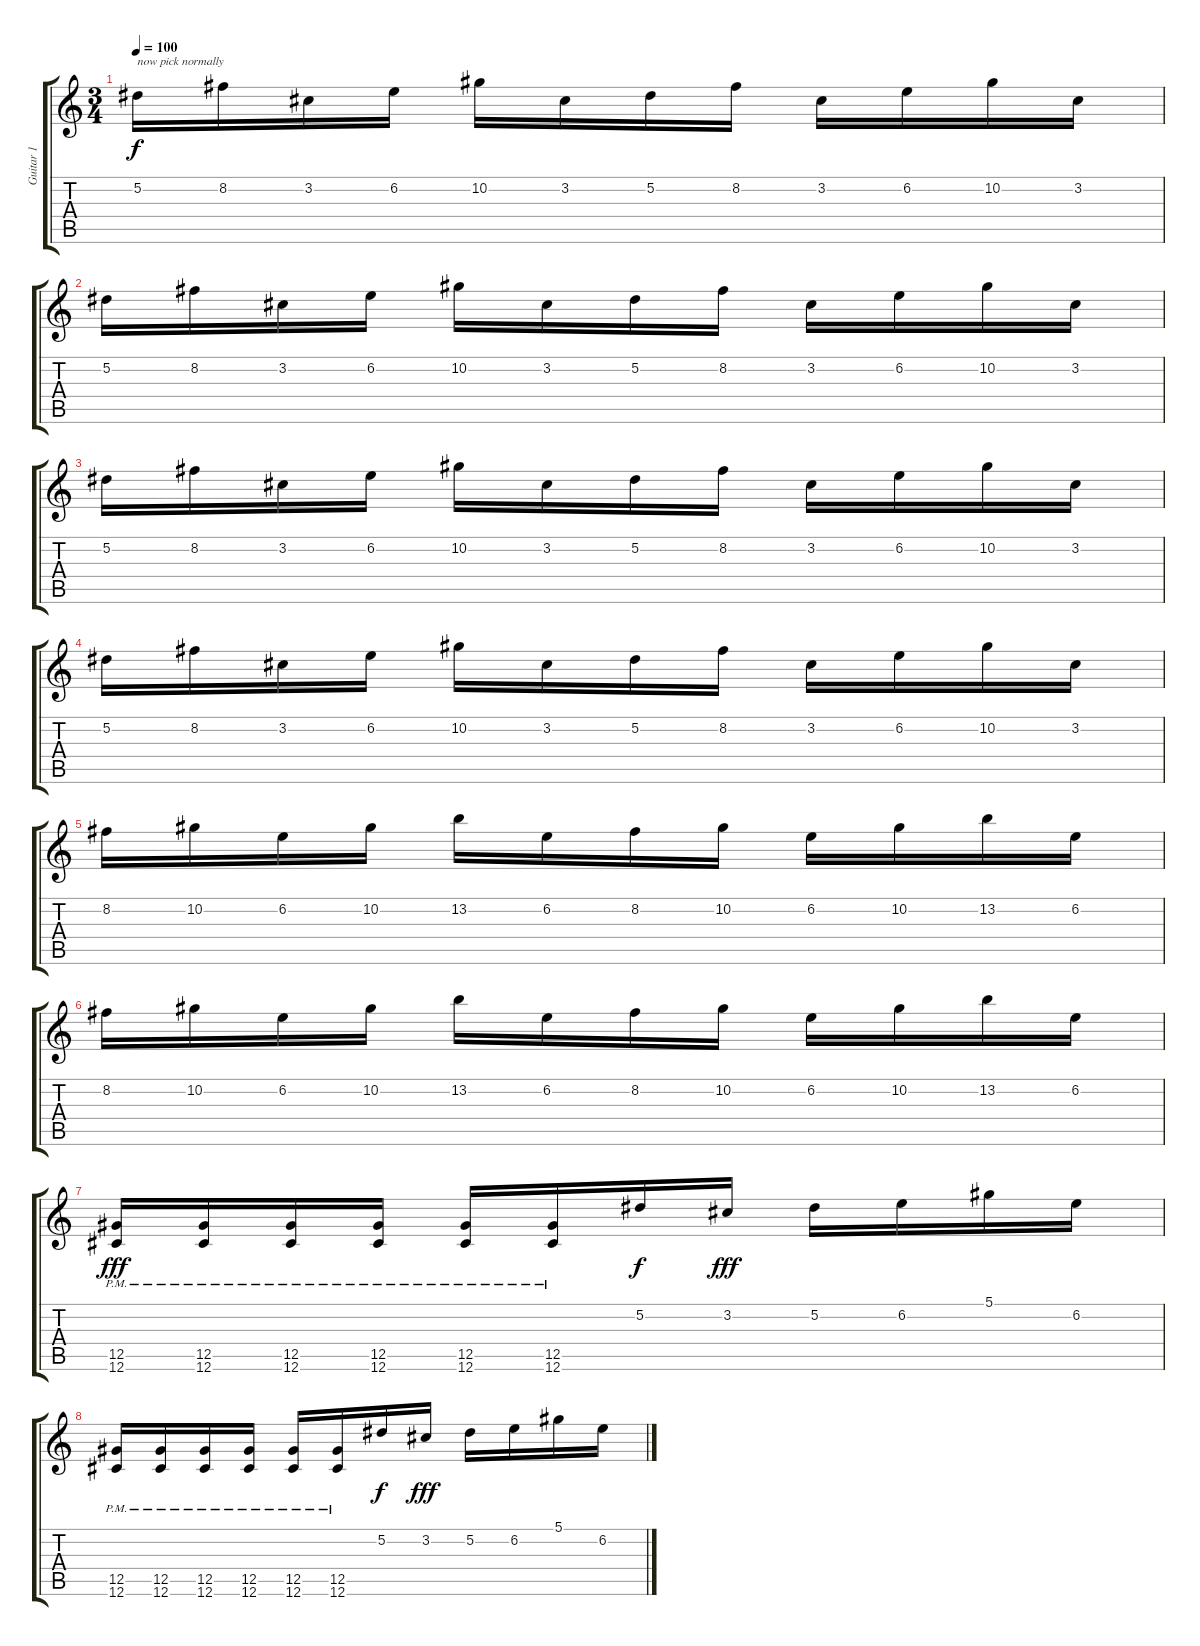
\track ("Guitar 1" "Guitar 1") {instrument distortionguitar}
\staff {score tabs}
\tuning (Eb4 Bb3 Gb3 Db3 Ab2 Db2) {hide}
\ts (3 4)
\tempo 100
\clef g2
\ks c
5.2.16{txt "now pick normally" dy f} 8.2.16 3.2.16 6.2.16 10.2.16 3.2.16 5.2.16 8.2.16 3.2.16 6.2.16 10.2.16 3.2.16 |
5.2.16 8.2.16 3.2.16 6.2.16 10.2.16 3.2.16 5.2.16 8.2.16 3.2.16 6.2.16 10.2.16 3.2.16 |
5.2.16 8.2.16 3.2.16 6.2.16 10.2.16 3.2.16 5.2.16 8.2.16 3.2.16 6.2.16 10.2.16 3.2.16 |
5.2.16 8.2.16 3.2.16 6.2.16 10.2.16 3.2.16 5.2.16 8.2.16 3.2.16 6.2.16 10.2.16 3.2.16 |
8.2.16 10.2.16 6.2.16 10.2.16 13.2.16 6.2.16 8.2.16 10.2.16 6.2.16 10.2.16 13.2.16 6.2.16 |
8.2.16 10.2.16 6.2.16 10.2.16 13.2.16 6.2.16 8.2.16 10.2.16 6.2.16 10.2.16 13.2.16 6.2.16 |
(12.5{pm} 12.6{pm}).16{dy fff} (12.5{pm} 12.6{pm}).16 (12.5{pm} 12.6{pm}).16 (12.5{pm} 12.6{pm}).16 (12.5{pm} 12.6{pm}).16 (12.5{pm} 12.6{pm}).16 5.2.16{dy f} 3.2.16{dy fff} 5.2.16 6.2.16 5.1.16 6.2.16 |
(12.5{pm} 12.6{pm}).16 (12.5{pm} 12.6{pm}).16 (12.5{pm} 12.6{pm}).16 (12.5{pm} 12.6{pm}).16 (12.5{pm} 12.6{pm}).16 (12.5{pm} 12.6{pm}).16 5.2.16{dy f} 3.2.16{dy fff} 5.2.16 6.2.16 5.1.16 6.2.16
